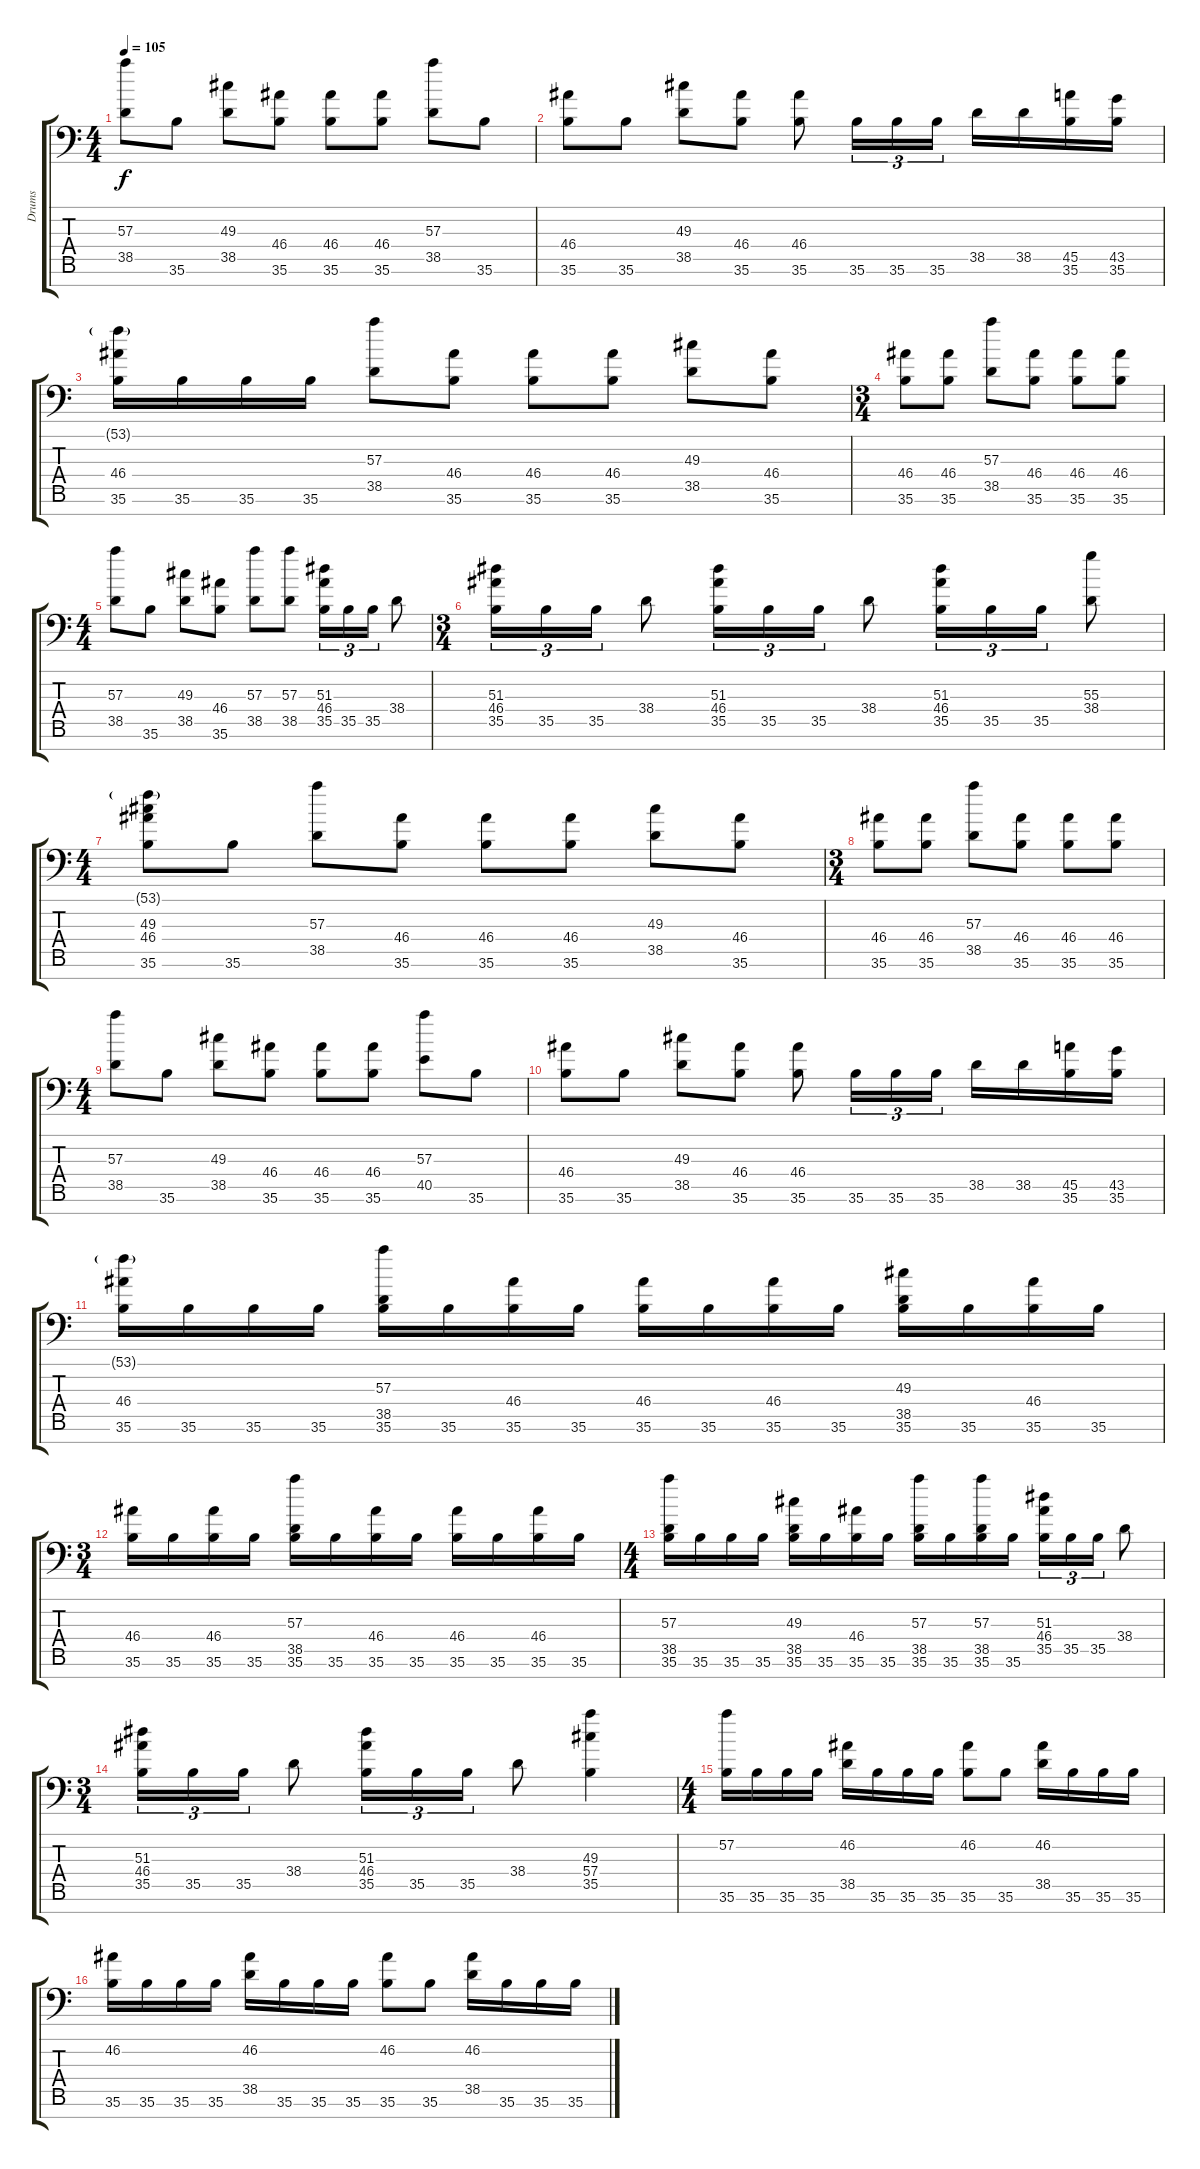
\track ("Drums" "Drums") {instrument acousticgrandpiano}
\staff {score tabs}
\tuning (C-1 C-1 C-1 C-1 C-1 C-1 C-1) {hide}
\ts (4 4)
\tempo 105
\clef f4
\ks c
(57.3 38.5).8{dy f} 35.6.8 (49.3 38.5).8 (46.4 35.6).8 (46.4 35.6).8 (46.4 35.6).8 (57.3 38.5).8 35.6.8 |
(46.4 35.6).8 35.6.8 (49.3 38.5).8 (46.4 35.6).8 (46.4 35.6).8 35.6.16{tu (3 2)} 35.6.16{tu (3 2)} 35.6.16{tu (3 2)} 38.5.16 38.5.16 (45.5 35.6).16 (43.5 35.6).16 |
(53.1{g} 46.4 35.6).16 35.6.16 35.6.16 35.6.16 (57.3 38.5).8 (46.4 35.6).8 (46.4 35.6).8 (46.4 35.6).8 (49.3 38.5).8 (46.4 35.6).8 |
\ts (3 4)
(46.4 35.6).8 (46.4 35.6).8 (57.3 38.5).8 (46.4 35.6).8 (46.4 35.6).8 (46.4 35.6).8 |
\ts (4 4)
(57.3 38.5).8 35.6.8 (49.3 38.5).8 (46.4 35.6).8 (57.3 38.5).8 (57.3 38.5).8 (51.3 46.4 35.5).16{tu (3 2)} 35.5.16{tu (3 2)} 35.5.16{tu (3 2)} 38.4.8 |
\ts (3 4)
(51.3 46.4 35.5).16{tu (3 2)} 35.5.16{tu (3 2)} 35.5.16{tu (3 2)} 38.4.8 (51.3 46.4 35.5).16{tu (3 2)} 35.5.16{tu (3 2)} 35.5.16{tu (3 2)} 38.4.8 (51.3 46.4 35.5).16{tu (3 2)} 35.5.16{tu (3 2)} 35.5.16{tu (3 2)} (55.3 38.4).8 |
\ts (4 4)
(53.1{g} 49.3 46.4 35.6).8 35.6.8 (57.3 38.5).8 (46.4 35.6).8 (46.4 35.6).8 (46.4 35.6).8 (49.3 38.5).8 (46.4 35.6).8 |
\ts (3 4)
(46.4 35.6).8 (46.4 35.6).8 (57.3 38.5).8 (46.4 35.6).8 (46.4 35.6).8 (46.4 35.6).8 |
\ts (4 4)
(57.3 38.5).8 35.6.8 (49.3 38.5).8 (46.4 35.6).8 (46.4 35.6).8 (46.4 35.6).8 (57.3 40.5).8 35.6.8 |
(46.4 35.6).8 35.6.8 (49.3 38.5).8 (46.4 35.6).8 (46.4 35.6).8 35.6.16{tu (3 2)} 35.6.16{tu (3 2)} 35.6.16{tu (3 2)} 38.5.16 38.5.16 (45.5 35.6).16 (43.5 35.6).16 |
(53.1{g} 46.4 35.6).16 35.6.16 35.6.16 35.6.16 (57.3 38.5 35.6).16 35.6.16 (46.4 35.6).16 35.6.16 (46.4 35.6).16 35.6.16 (46.4 35.6).16 35.6.16 (49.3 38.5 35.6).16 35.6.16 (46.4 35.6).16 35.6.16 |
\ts (3 4)
(46.4 35.6).16 35.6.16 (46.4 35.6).16 35.6.16 (57.3 38.5 35.6).16 35.6.16 (46.4 35.6).16 35.6.16 (46.4 35.6).16 35.6.16 (46.4 35.6).16 35.6.16 |
\ts (4 4)
(57.3 38.5 35.6).16 35.6.16 35.6.16 35.6.16 (49.3 38.5 35.6).16 35.6.16 (46.4 35.6).16 35.6.16 (57.3 38.5 35.6).16 35.6.16 (57.3 38.5 35.6).16 35.6.16 (51.3 46.4 35.5).16{tu (3 2)} 35.5.16{tu (3 2)} 35.5.16{tu (3 2)} 38.4.8 |
\ts (3 4)
(51.3 46.4 35.5).16{tu (3 2)} 35.5.16{tu (3 2)} 35.5.16{tu (3 2)} 38.4.8 (51.3 46.4 35.5).16{tu (3 2)} 35.5.16{tu (3 2)} 35.5.16{tu (3 2)} 38.4.8 (49.3 57.4 35.5).4 |
\ts (4 4)
(57.2 35.6).16 35.6.16 35.6.16 35.6.16 (46.2 38.5).16 35.6.16 35.6.16 35.6.16 (46.2 35.6).8 35.6.8 (46.2 38.5).16 35.6.16 35.6.16 35.6.16 |
(46.2 35.6).16 35.6.16 35.6.16 35.6.16 (46.2 38.5).16 35.6.16 35.6.16 35.6.16 (46.2 35.6).8 35.6.8 (46.2 38.5).16 35.6.16 35.6.16 35.6.16
